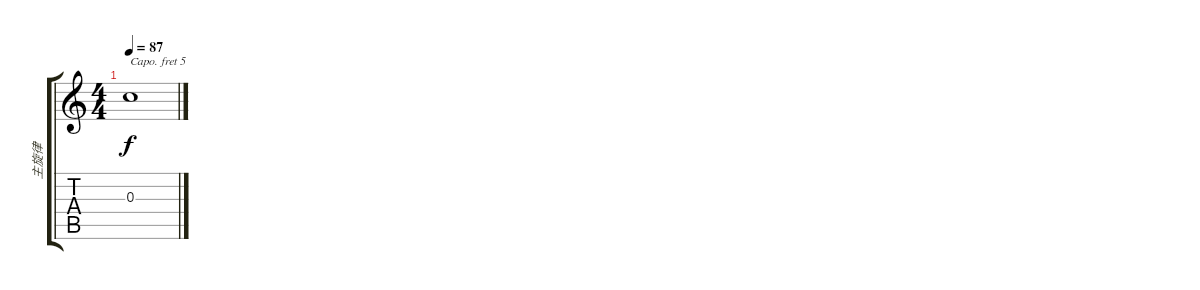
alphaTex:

\track ("主旋律" "主旋律") {instrument electricguitarjazz}
\staff {score tabs}
\capo 5
\tuning (E4 B3 G3 D3 A2 E2) {hide}
\ts (4 4)
\tempo 87
\clef g2
\ks c
0.3{t}.1{dy f}
